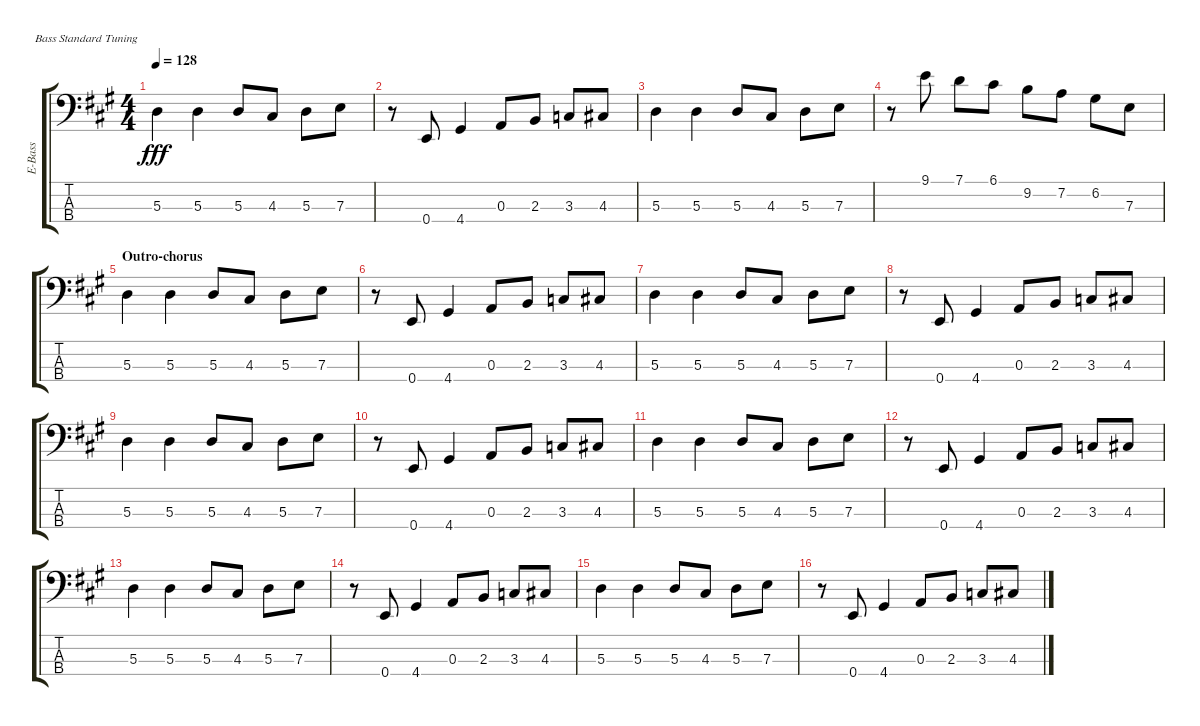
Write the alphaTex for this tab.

\defaultSystemsLayout 4
\bracketExtendMode groupsimilarinstruments
\otherSystemsTrackNameOrientation horizontal
\track ("Electric Bass" "E-Bass") {defaultSystemsLayout 4 solo instrument electricbassfinger}
\staff {score tabs}
\tuning (G2 D2 A1 E1)
\ts (4 4)
\tempo 128
\clef f4
\ks a
5.3.4{dy fff} 5.3.4 5.3.8 4.3.8 5.3.8 7.3.8 |
r.8 0.4.8 4.4.4 0.3.8 2.3.8 3.3.8 4.3.8 |
5.3.4 5.3.4 5.3.8 4.3.8 5.3.8 7.3.8 |
r.8 9.1.8 7.1.8 6.1.8 9.2.8 7.2.8 6.2.8 7.3.8 |
\section ("" "Outro-chorus")
5.3.4 5.3.4 5.3.8 4.3.8 5.3.8 7.3.8 |
r.8 0.4.8 4.4.4 0.3.8 2.3.8 3.3.8 4.3.8 |
5.3.4 5.3.4 5.3.8 4.3.8 5.3.8 7.3.8 |
r.8 0.4.8 4.4.4 0.3.8 2.3.8 3.3.8 4.3.8 |
5.3.4 5.3.4 5.3.8 4.3.8 5.3.8 7.3.8 |
r.8 0.4.8 4.4.4 0.3.8 2.3.8 3.3.8 4.3.8 |
5.3.4 5.3.4 5.3.8 4.3.8 5.3.8 7.3.8 |
r.8 0.4.8 4.4.4 0.3.8 2.3.8 3.3.8 4.3.8 |
5.3.4 5.3.4 5.3.8 4.3.8 5.3.8 7.3.8 |
r.8 0.4.8 4.4.4 0.3.8 2.3.8 3.3.8 4.3.8 |
5.3.4 5.3.4 5.3.8 4.3.8 5.3.8 7.3.8 |
r.8 0.4.8 4.4.4 0.3.8 2.3.8 3.3.8 4.3.8
